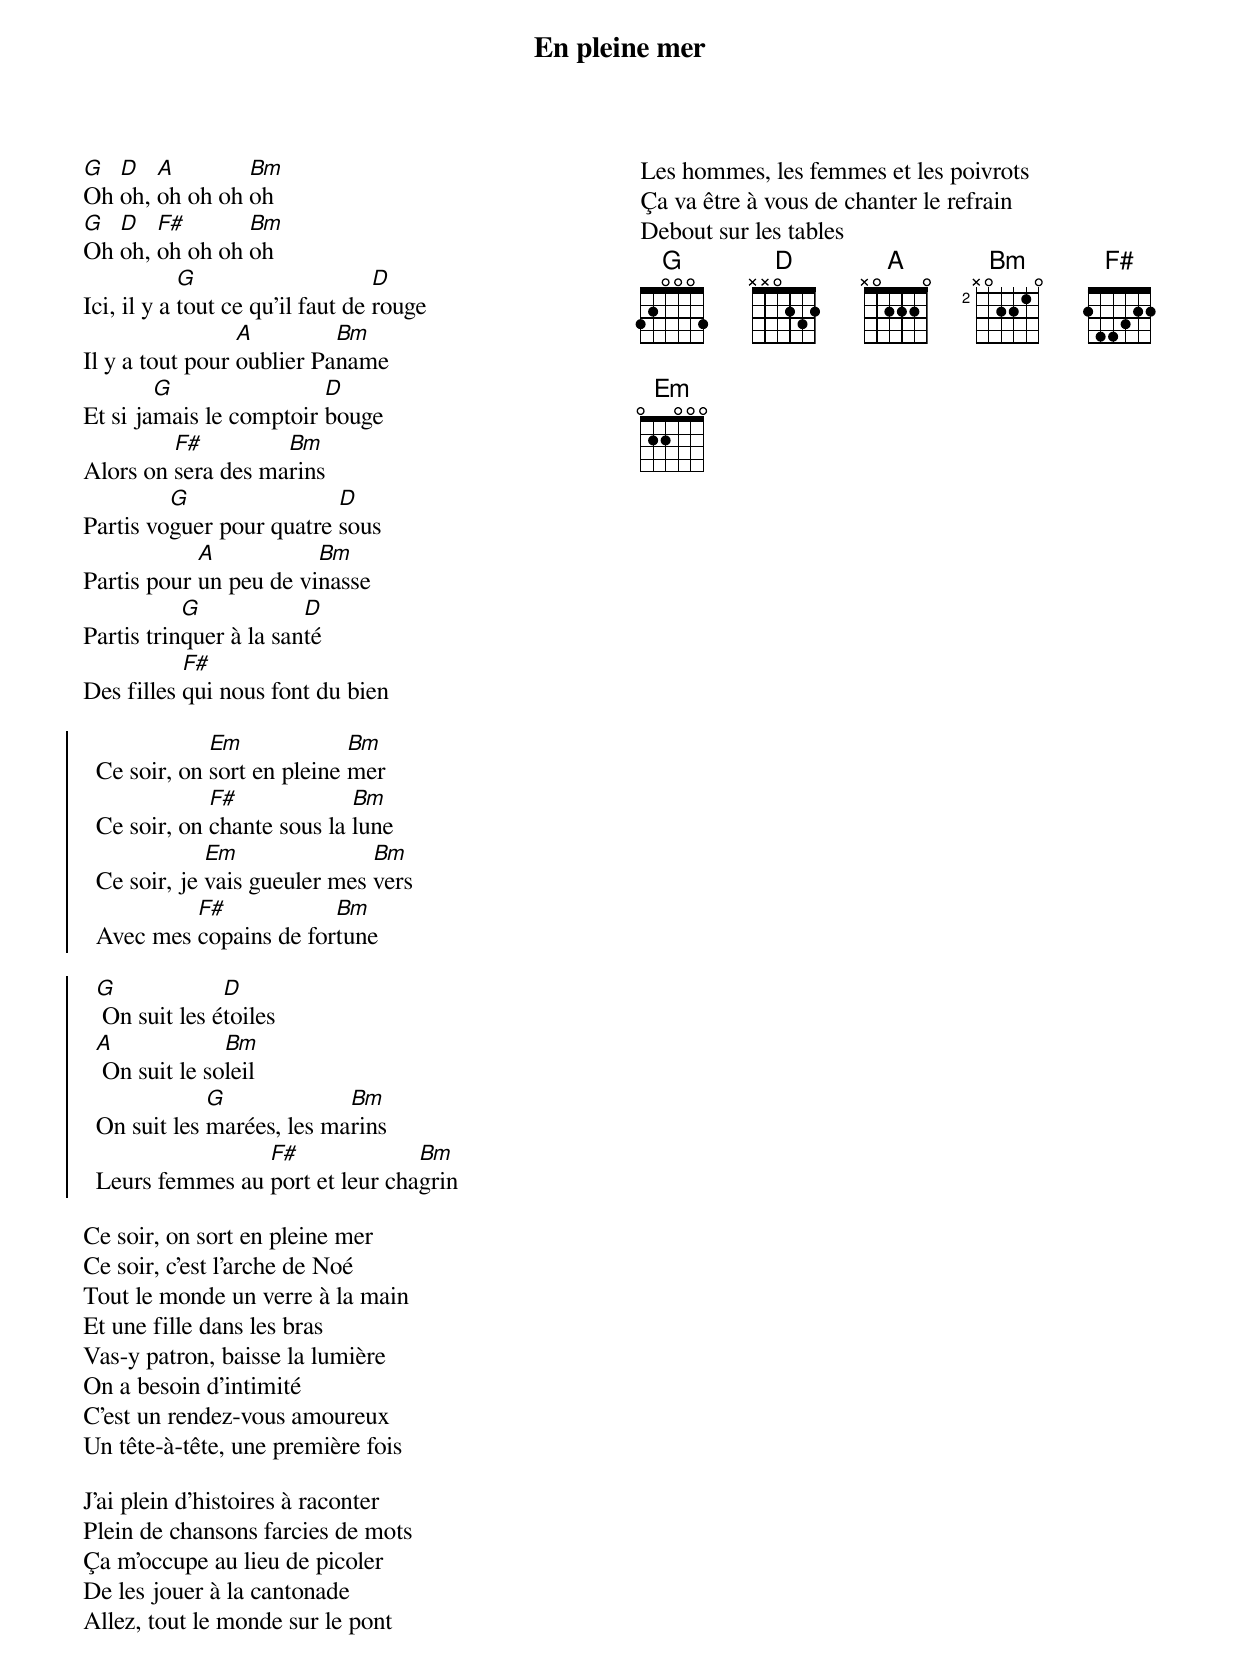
{title: En pleine mer}
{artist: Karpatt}
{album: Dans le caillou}
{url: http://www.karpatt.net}
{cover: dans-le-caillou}
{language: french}
{columns: 2}
{define: Bm base-fret 2 frets X 0 2 2 1 0}
{define: F#7 base-fret 2 frets 0 2 2 1 0 0}
{define: A frets X 0 2 2 2 0}
{define: Em frets 0 2 2 0 0 0}

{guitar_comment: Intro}
[G]Oh [D]oh, [A]oh oh oh [Bm]oh
[G]Oh [D]oh, [F#]oh oh oh [Bm]oh
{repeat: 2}
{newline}
Ici, il y a [G]tout ce qu'il faut de [D]rouge
Il y a tout pour [A]oublier Pa[Bm]name
Et si ja[G]mais le comptoir [D]bouge
Alors on [F#]sera des ma[Bm]rins
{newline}
Partis vo[G]guer pour quatre [D]sous
Partis pour [A]un peu de vi[Bm]nasse
Partis trin[G]quer à la san[D]té
Des filles [F#]qui nous font du bien

{start_of_chorus}
  Ce soir, on [Em]sort en pleine [Bm]mer
  Ce soir, on [F#]chante sous la [Bm]lune
  Ce soir, je [Em]vais gueuler mes [Bm]vers
  Avec mes [F#]copains de for[Bm]tune
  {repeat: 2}
{end_of_chorus}

{start_of_chorus}
  [G] On suit les é[D]toiles
  [A] On suit le so[Bm]leil
  On suit les [G]marées, les ma[Bm]rins
  Leurs femmes au [F#]port et leur cha[Bm]grin
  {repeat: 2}
{end_of_chorus}

Ce soir, on sort en pleine mer
Ce soir, c'est l'arche de Noé
Tout le monde un verre à la main
Et une fille dans les bras
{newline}
Vas-y patron, baisse la lumière
On a besoin d'intimité
C'est un rendez-vous amoureux
Un tête-à-tête, une première fois

J'ai plein d'histoires à raconter
Plein de chansons farcies de mots
Ça m'occupe au lieu de picoler
De les jouer à la cantonade
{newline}
Allez, tout le monde sur le pont
Les hommes, les femmes et les poivrots
Ça va être à vous de chanter le refrain
Debout sur les tables
